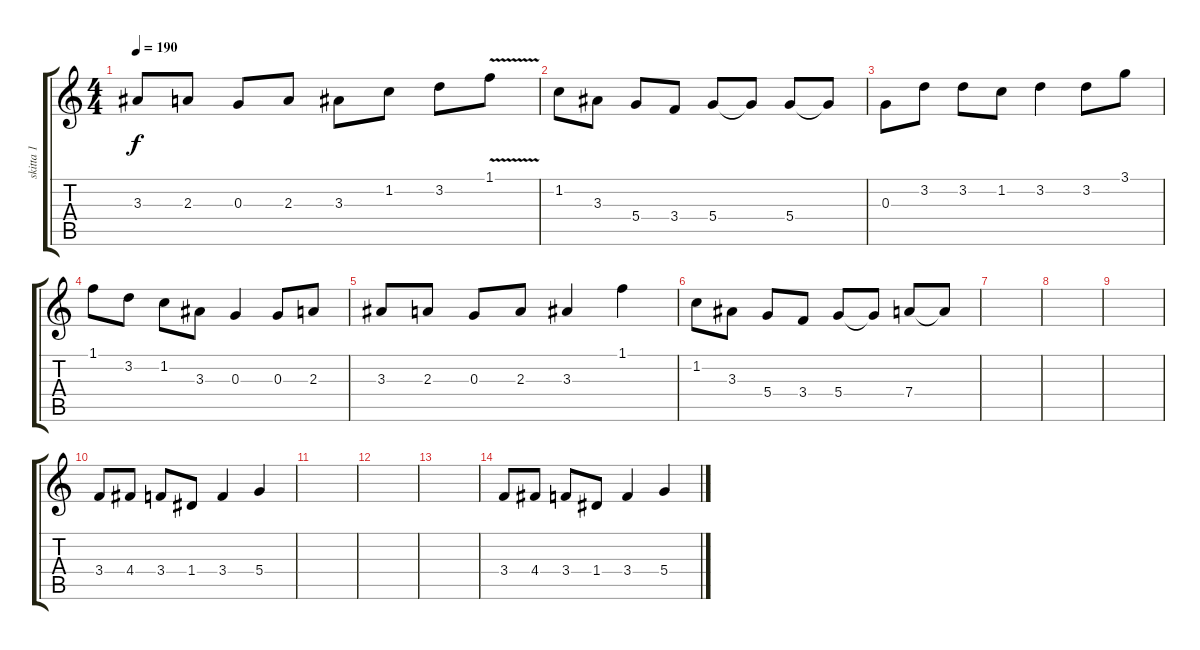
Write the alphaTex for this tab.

\track ("skitta 1" "skitta 1") {instrument distortionguitar}
\staff {score tabs}
\tuning (E4 B3 G3 D3 A2 E2) {hide}
\ts (4 4)
\tempo 190
\clef g2
\ks c
3.3.8{dy f} 2.3.8 0.3.8 2.3.8 3.3.8 1.2.8 3.2.8 1.1{v}.8 |
1.2.8 3.3.8 5.4.8 3.4.8 5.4.8 5.4{t}.8 5.4.8 5.4{t}.8 |
0.3.8 3.2.8 3.2.8 1.2.8 3.2.4 3.2.8 3.1.8 |
1.1.8 3.2.8 1.2.8 3.3.8 0.3.4 0.3.8 2.3.8 |
3.3.8 2.3.8 0.3.8 2.3.8 3.3.4 1.1.4 |
1.2.8 3.3.8 5.4.8 3.4.8 5.4.8 5.4{t}.8 7.4.8 7.4{t}.8 |
|
|
|
3.4.8 4.4.8 3.4.8 1.4.8 3.4.4 5.4.4 |
|
|
|
3.4.8 4.4.8 3.4.8 1.4.8 3.4.4 5.4.4
